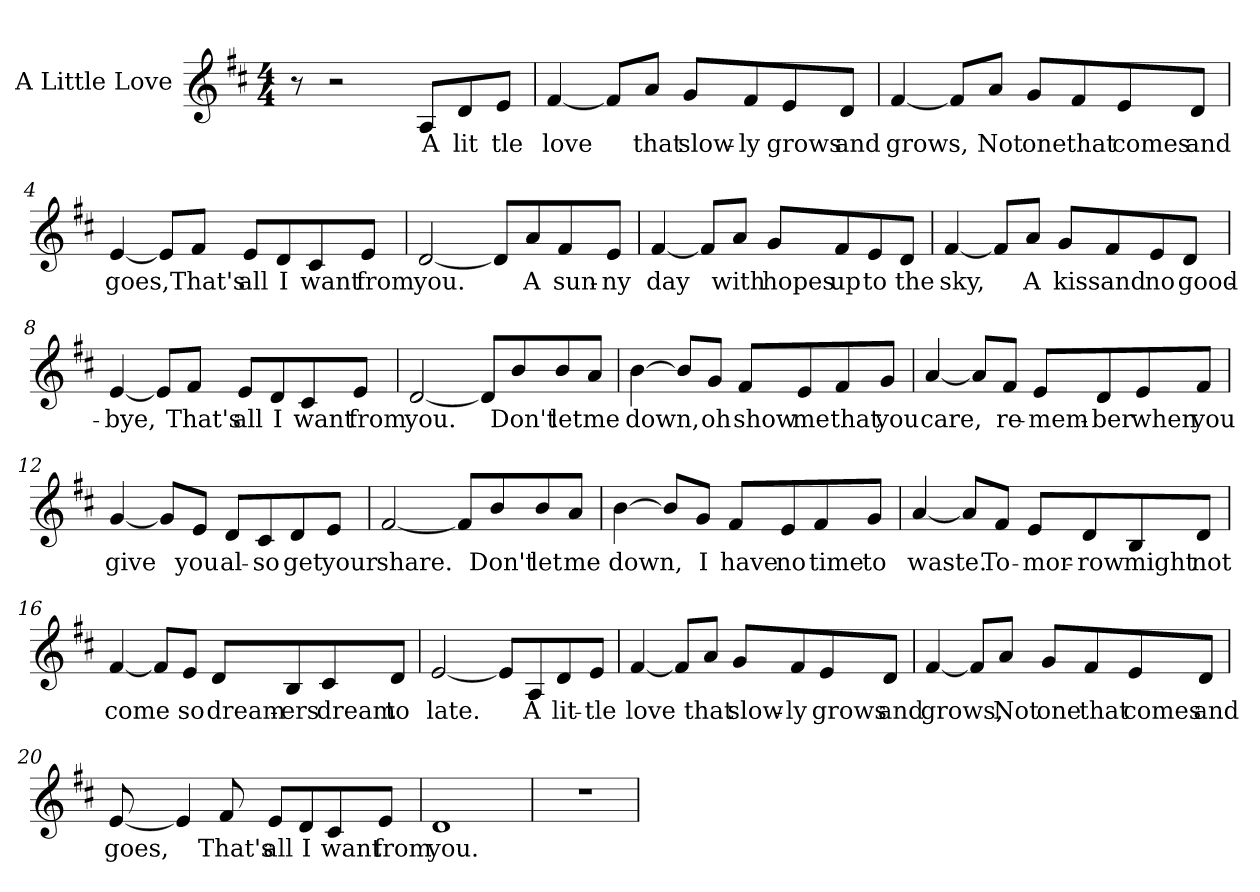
**kern	**text
*part1	*part1
*staff1	*staff1
*I"A Little Love	*
*clefG2	*
*k[f#c#]	*
*D:	*
*M4/4	*
=1	=1
8r	.
2r	.
8A/L	A
8d/	lit
8e/J	tle
=2	=2
[4f#/	love
8f#/L]	.
8a/J	that
8g/L	slow-
8f#/	-ly
8e/	grows
8d/J	and
!!LO:LB:g=z
=3	=3
[4f#/	grows,
8f#/L]	.
8a/J	Not
8g/L	one
8f#/	that
8e/	comes
8d/J	and
=4	=4
[4e/	goes,
8e/L]	.
8f#/J	That's
8e/L	all
8d/	I
8c#/	want
8e/J	from
!!LO:LB:g=z
=5	=5
[2d/	you.
8d/L]	.
8a/	A
8f#/	sun-
8e/J	-ny
=6	=6
[4f#/	day
8f#/L]	.
8a/J	with
8g/L	hopes
8f#/	up
8e/	to
8d/J	the
=7	=7
[4f#/	sky,
8f#/L]	.
8a/J	A
8g/L	kiss
8f#/	and
8e/	no
8d/J	good-
!!LO:LB:g=z
=8	=8
[4e/	-bye,
8e/L]	.
8f#/J	That's
8e/L	all
8d/	I
8c#/	want
8e/J	from
=9	=9
[2d/	you.
8d/L]	.
8b/	Don't
8b/	let
8a/J	me
!!LO:LB:g=z
=10	=10
[4b\	down,
8b/L]	.
8g/J	oh
8f#/L	show
8e/	me
8f#/	that
8g/J	you
=11	=11
[4a/	care,
8a/L]	.
8f#/J	re-
8e/L	-mem-
8d/	-ber
8e/	when
8f#/J	you
!!LO:LB:g=z
=12	=12
[4g/	give
8g/L]	.
8e/J	you
8d/L	al-
8c#/	-so
8d/	get
8e/J	your
=13	=13
[2f#/	share.
8f#/L]	.
8b/	Don't
8b/	let
8a/J	me
=14	=14
[4b\	down,
8b/L]	.
8g/J	I
8f#/L	have
8e/	no
8f#/	time
8g/J	to
!!LO:LB:g=z
=15	=15
[4a/	waste.
8a/L]	.
8f#/J	To-
8e/L	-mor-
8d/	-row
8B/	might
8d/J	not
=16	=16
[4f#/	come
8f#/L]	.
8e/J	so
8d/L	dream-
8B/	-ers
8c#/	dream
8d/J	to
!!LO:LB:g=z
=17	=17
[2e/	late.
8e/L]	.
8A/	A
8d/	lit-
8e/J	-tle
=18	=18
[4f#/	love
8f#/L]	.
8a/J	that
8g/L	slow-
8f#/	-ly
8e/	grows
8d/J	and
!!LO:PB:g=z
=19	=19
[4f#/	grows,
8f#/L]	.
8a/J	Not
8g/L	one
8f#/	that
8e/	comes
8d/J	and
=20	=20
[8e/	goes,
4e/]	.
8f#/	That's
8e/L	all
8d/	I
8c#/	want
8e/J	from
=21	=21
1d	you.
=22	=22
1r	.
=	=
*-	*-
